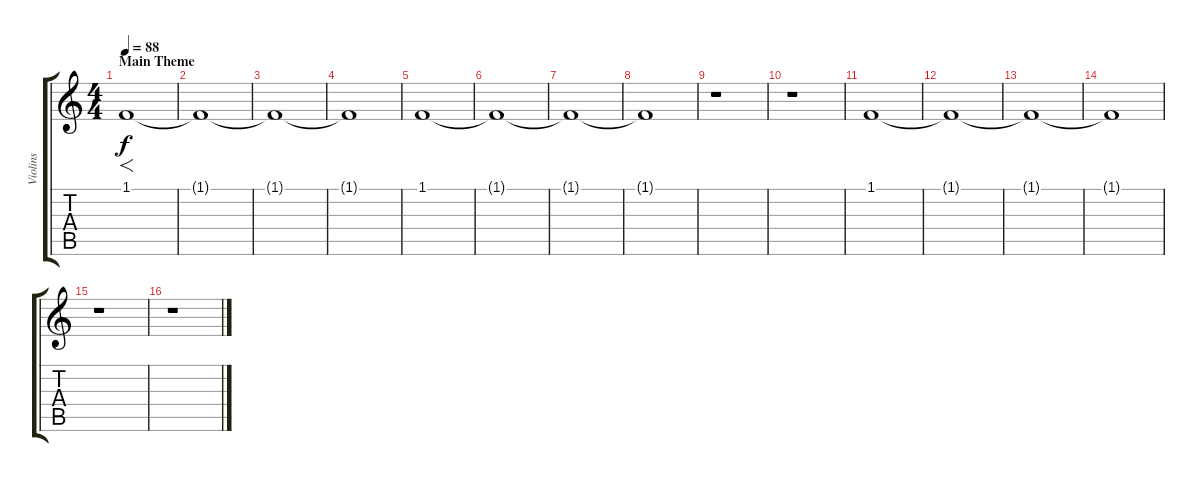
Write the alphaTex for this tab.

\track ("Violins" "Violins") {instrument tremolostrings}
\staff {score tabs}
\tuning (E4 B3 G3 D3 A2 E2) {hide}
\ts (4 4)
\section ("" "Main Theme")
\tempo 88
\clef g2
\ks c
1.1.1{f dy f instrument tremolostrings} |
1.1{t}.1 |
1.1{t}.1 |
1.1{t}.1 |
1.1.1 |
1.1{t}.1 |
1.1{t}.1 |
1.1{t}.1 |
r.1 |
r.1 |
1.1.1 |
1.1{t}.1 |
1.1{t}.1 |
1.1{t}.1 |
r.1 |
r.1
